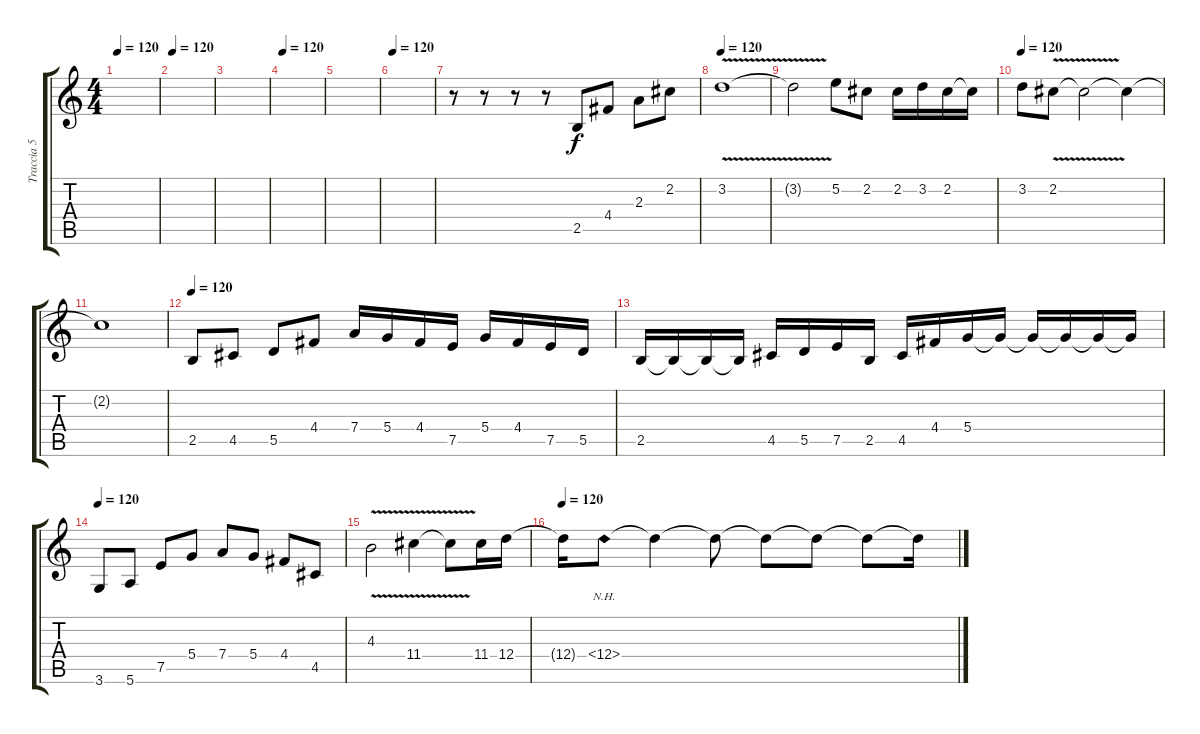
\track ("Traccia 5" "Traccia 5") {instrument overdrivenguitar}
\staff {score tabs}
\tuning (E4 B3 G3 D3 A2 E2) {hide}
\ts (4 4)
\tempo 120
\clef g2
\ks c
|
\tempo 120
|
|
\tempo 120
|
|
\tempo 120
|
r.8 r.8 r.8 r.8 2.5.8 4.4.8 2.3.8 2.2.8 |
\tempo 120
3.2{v}.1 |
3.2{t}.2 5.2.8 2.2.8 2.2.16 3.2.16 2.2.16 2.2{t}.16 |
\tempo 120
3.2.8 2.2{v}.8 2.2{t}.2 2.2{t}.4 |
2.2{t}.1 |
\tempo 120
2.5.8 4.5.8 5.5.8 4.4.8 7.4.16 5.4.16 4.4.16 7.5.16 5.4.16 4.4.16 7.5.16 5.5.16 |
2.5.16 2.5{t}.16 2.5{t}.16 2.5{t}.16 4.5.16 5.5.16 7.5.16 2.5.16 4.5.16 4.4.16 5.4.16 5.4{t}.16 5.4{t}.16 5.4{t}.16 5.4{t}.16 5.4{t}.16 |
\tempo 120
3.6.8 5.6.8 7.5.8 5.4.8 7.4.8 5.4.8 4.4.8 4.5.8 |
4.3{v}.2 11.4{v}.4 11.4{t}.8 11.4.16 12.4.16 |
\tempo 120
12.4{t}.16{volume 8} 12.4{nh}.8 12.4{t}.4 12.4{t}.8 12.4{t}.8 12.4{t}.8 12.4{t}.8 12.4{t}.16
